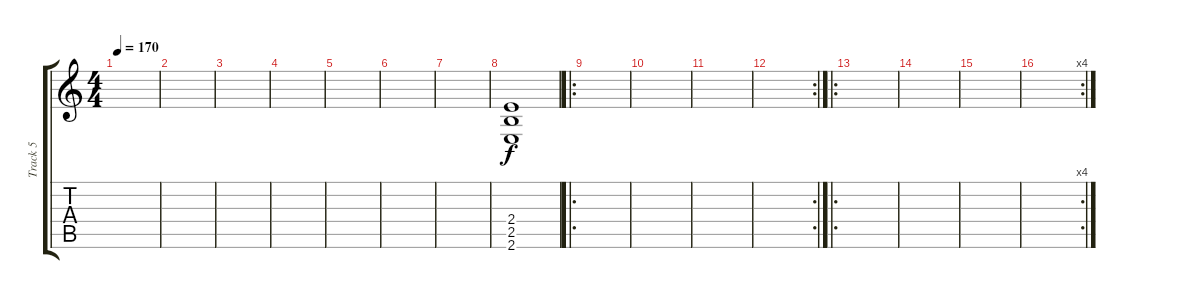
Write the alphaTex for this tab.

\track ("Track 5" "Track 5") {instrument distortionguitar}
\staff {score tabs}
\tuning (E4 B3 G3 D3 A2 D2) {hide}
\ts (4 4)
\tempo 170
\clef g2
\ks c
|
|
|
|
|
|
|
(2.4 2.5 2.6).1{volume 15} |
\ro
|
|
|
\rc 2
|
\ro
|
|
|
\rc 4
